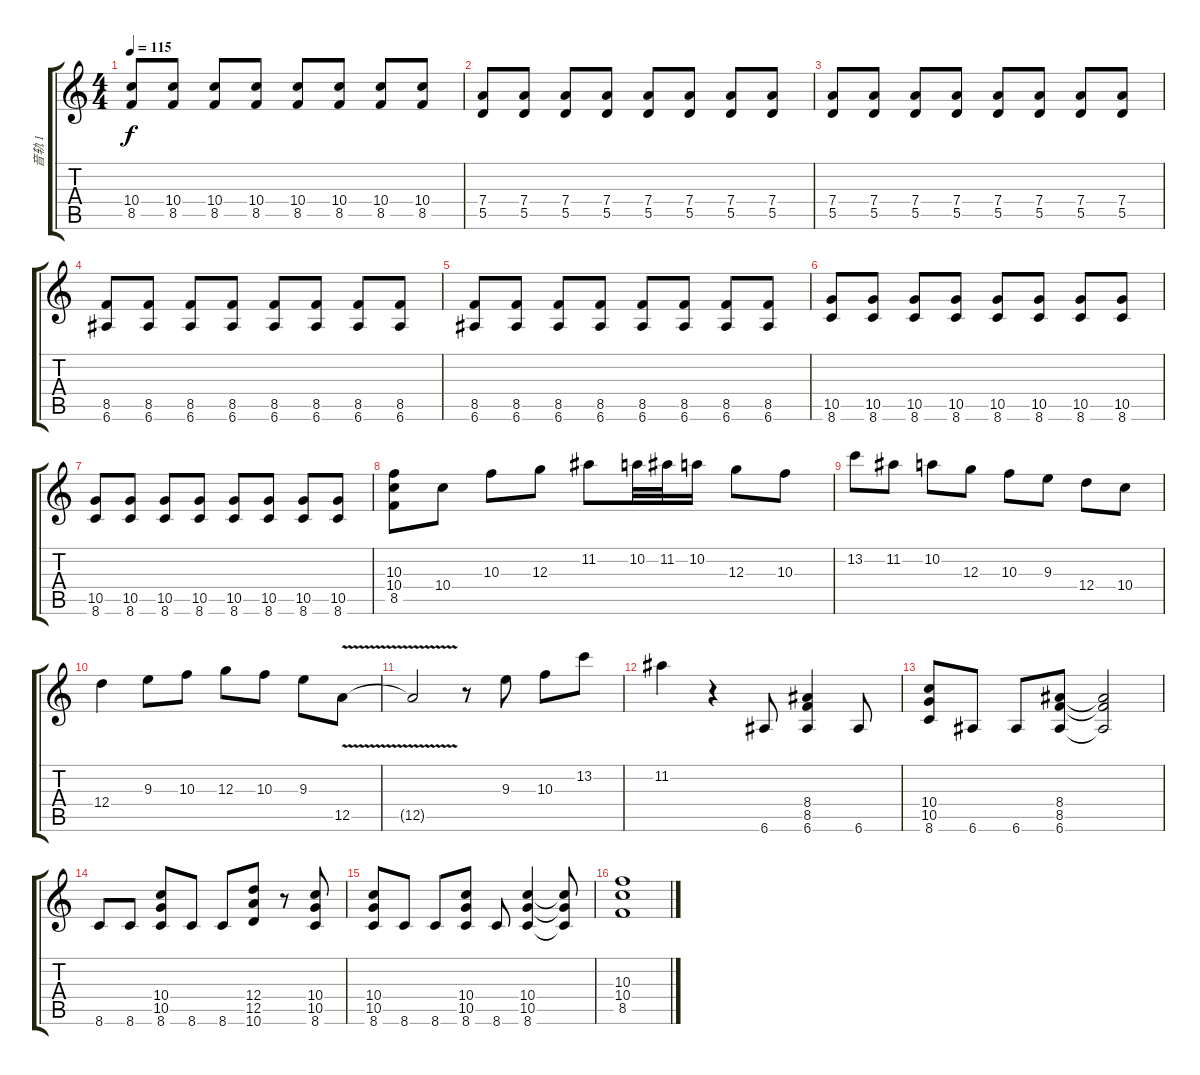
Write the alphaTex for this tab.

\track ("音轨 1" "音轨 1") {instrument distortionguitar}
\staff {score tabs}
\tuning (E4 B3 G3 D3 A2 E2) {hide}
\ts (4 4)
\tempo 115
\clef g2
\ks c
(10.4 8.5).8{dy f} (10.4 8.5).8 (10.4 8.5).8 (10.4 8.5).8 (10.4 8.5).8 (10.4 8.5).8 (10.4 8.5).8 (10.4 8.5).8 |
(7.4 5.5).8 (7.4 5.5).8 (7.4 5.5).8 (7.4 5.5).8 (7.4 5.5).8 (7.4 5.5).8 (7.4 5.5).8 (7.4 5.5).8 |
(7.4 5.5).8 (7.4 5.5).8 (7.4 5.5).8 (7.4 5.5).8 (7.4 5.5).8 (7.4 5.5).8 (7.4 5.5).8 (7.4 5.5).8 |
(8.5 6.6).8 (8.5 6.6).8 (8.5 6.6).8 (8.5 6.6).8 (8.5 6.6).8 (8.5 6.6).8 (8.5 6.6).8 (8.5 6.6).8 |
(8.5 6.6).8 (8.5 6.6).8 (8.5 6.6).8 (8.5 6.6).8 (8.5 6.6).8 (8.5 6.6).8 (8.5 6.6).8 (8.5 6.6).8 |
(10.5 8.6).8 (10.5 8.6).8 (10.5 8.6).8 (10.5 8.6).8 (10.5 8.6).8 (10.5 8.6).8 (10.5 8.6).8 (10.5 8.6).8 |
(10.5 8.6).8 (10.5 8.6).8 (10.5 8.6).8 (10.5 8.6).8 (10.5 8.6).8 (10.5 8.6).8 (10.5 8.6).8 (10.5 8.6).8 |
(10.3 10.4 8.5).8 10.4.8 10.3.8 12.3.8 11.2.8 10.2.32 11.2.32 10.2.16 12.3.8 10.3.8 |
13.2.8 11.2.8 10.2.8 12.3.8 10.3.8 9.3.8 12.4.8 10.4.8 |
12.4.4 9.3.8 10.3.8 12.3.8 10.3.8 9.3.8 12.5{v}.8 |
12.5{t}.2 r.8 9.3.8 10.3.8 13.2.8 |
11.2.4 r.4 6.6.8 (8.4 8.5 6.6).4 6.6.8 |
(10.4 10.5 8.6).8 6.6.8 6.6.8 (8.4 8.5 6.6).8 (8.4{t} 8.5{t} 6.6{t}).2 |
8.6.8 8.6.8 (10.4 10.5 8.6).8 8.6.8 8.6.8 (12.4 12.5 10.6).8 r.8 (10.4 10.5 8.6).8 |
(10.4 10.5 8.6).8 8.6.8 8.6.8 (10.4 10.5 8.6).8 8.6.8 (10.4 10.5 8.6).4 (10.4{t} 10.5{t} 8.6{t}).8 |
(10.3 10.4 8.5).1
